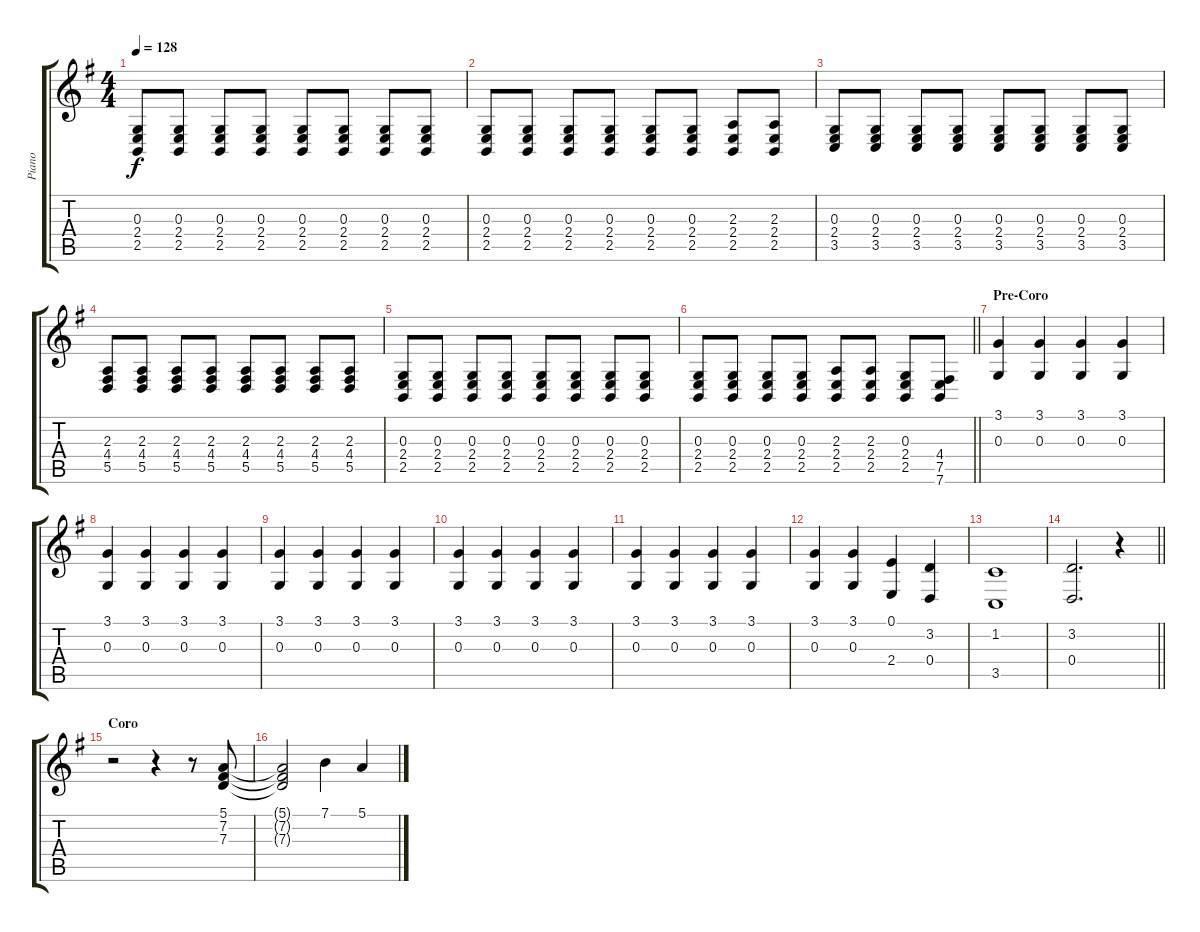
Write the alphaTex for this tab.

\track ("Piano" "Piano") {instrument electricgrandpiano}
\staff {score tabs}
\tuning (E4 B3 G3 D3 A2 E2) {hide}
\ts (4 4)
\tempo 128
\clef g2
\ks g
(0.3 2.4 2.5).8{dy f} (0.3 2.4 2.5).8 (0.3 2.4 2.5).8 (0.3 2.4 2.5).8 (0.3 2.4 2.5).8 (0.3 2.4 2.5).8 (0.3 2.4 2.5).8 (0.3 2.4 2.5).8 |
(0.3 2.4 2.5).8 (0.3 2.4 2.5).8 (0.3 2.4 2.5).8 (0.3 2.4 2.5).8 (0.3 2.4 2.5).8 (0.3 2.4 2.5).8 (2.3 2.4 2.5).8 (2.3 2.4 2.5).8 |
(0.3 2.4 3.5).8 (0.3 2.4 3.5).8 (0.3 2.4 3.5).8 (0.3 2.4 3.5).8 (0.3 2.4 3.5).8 (0.3 2.4 3.5).8 (0.3 2.4 3.5).8 (0.3 2.4 3.5).8 |
(2.3 4.4 5.5).8 (2.3 4.4 5.5).8 (2.3 4.4 5.5).8 (2.3 4.4 5.5).8 (2.3 4.4 5.5).8 (2.3 4.4 5.5).8 (2.3 4.4 5.5).8 (2.3 4.4 5.5).8 |
(0.3 2.4 2.5).8 (0.3 2.4 2.5).8 (0.3 2.4 2.5).8 (0.3 2.4 2.5).8 (0.3 2.4 2.5).8 (0.3 2.4 2.5).8 (0.3 2.4 2.5).8 (0.3 2.4 2.5).8 |
\barLineRight lightlight
(0.3 2.4 2.5).8 (0.3 2.4 2.5).8 (0.3 2.4 2.5).8 (0.3 2.4 2.5).8 (2.3 2.4 2.5).8 (2.3 2.4 2.5).8 (0.3 2.4 2.5).8 (4.4 7.5 7.6).8 |
\section ("" "Pre-Coro")
(3.1 0.3).4 (3.1 0.3).4 (3.1 0.3).4 (3.1 0.3).4 |
(3.1 0.3).4 (3.1 0.3).4 (3.1 0.3).4 (3.1 0.3).4 |
(3.1 0.3).4 (3.1 0.3).4 (3.1 0.3).4 (3.1 0.3).4 |
(3.1 0.3).4 (3.1 0.3).4 (3.1 0.3).4 (3.1 0.3).4 |
(3.1 0.3).4 (3.1 0.3).4 (3.1 0.3).4 (3.1 0.3).4 |
(3.1 0.3).4 (3.1 0.3).4 (0.1 2.4).4 (3.2 0.4).4 |
(1.2 3.5).1 |
\barLineRight lightlight
(3.2 0.4).2{d} r.4 |
\section ("" "Coro")
r.2 r.4 r.8 (5.1 7.2 7.3).8 |
(5.1{t} 7.2{t} 7.3{t}).2 7.1.4 5.1.4
